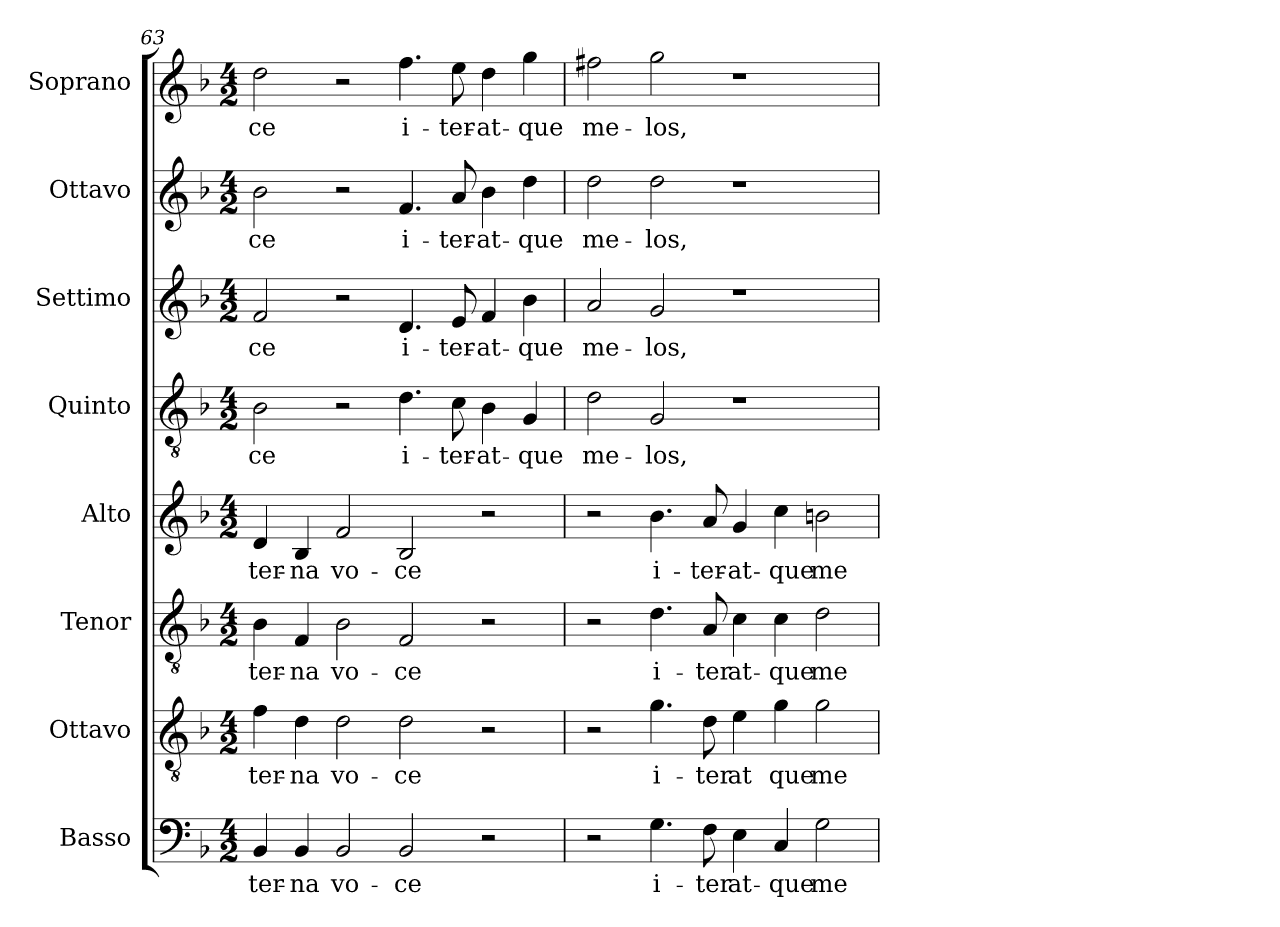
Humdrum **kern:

**kern	**text	**kern	**text	**kern	**text	**kern	**text	**kern	**text	**kern	**text	**kern	**text	**kern	**text
*part8	*part8	*part7	*part7	*part6	*part6	*part5	*part5	*part4	*part4	*part3	*part3	*part2	*part2	*part1	*part1
*staff8	*staff8	*staff7	*staff7	*staff6	*staff6	*staff5	*staff5	*staff4	*staff4	*staff3	*staff3	*staff2	*staff2	*staff1	*staff1
*I"Basso	*	*I"Ottavo	*	*I"Tenor	*	*I"Alto	*	*I"Quinto	*	*I"Settimo	*	*I"Ottavo	*	*I"Soprano	*
*I'B.	*	*I'Ot.	*	*I'T.	*	*I'A.	*	*I'Q.	*	*I'St.	*	*	*	*I'S.	*
!!LO:LB:g=z
*clefF4	*	*clefGv2	*	*clefGv2	*	*clefG2	*	*clefGv2	*	*clefG2	*	*clefG2	*	*clefG2	*
*	*	*ITrd7c12	*	*ITrd7c12	*	*	*	*ITrd7c12	*	*	*	*	*	*	*
*k[b-]	*	*k[b-]	*	*k[b-]	*	*k[b-]	*	*k[b-]	*	*k[b-]	*	*k[b-]	*	*k[b-]	*
*F:	*	*F:	*	*F:	*	*F:	*	*F:	*	*F:	*	*F:	*	*F:	*
*M4/2	*	*M4/2	*	*M4/2	*	*M4/2	*	*M4/2	*	*M4/2	*	*M4/2	*	*M4/2	*
=63	=63	=63	=63	=63	=63	=63	=63	=63	=63	=63	=63	=63	=63	=63	=63
!	!LO:LY:b:color=#000000	!	!	!	!	!	!	!	!	!	!	!	!	!	!
!	!	!	!LO:LY:b:color=#000000	!	!	!	!	!	!	!	!	!	!	!	!
!	!	!	!	!	!LO:LY:b:color=#000000	!	!	!	!	!	!	!	!	!	!
!	!	!	!	!	!	!	!LO:LY:b:color=#000000	!	!	!	!	!	!	!	!
!	!	!	!	!	!	!	!	!	!LO:LY:b:color=#000000	!	!	!	!	!	!
!	!	!	!	!	!	!	!	!	!	!	!LO:LY:b:color=#000000	!	!	!	!
!	!	!	!	!	!	!	!	!	!	!	!	!	!LO:LY:b:color=#000000	!	!
!	!	!	!	!	!	!	!	!	!	!	!	!	!	!	!LO:LY:b:color=#000000
4BB-i/	-ter-	4Fi\	-ter-	4BB-i\	-ter-	4di/	-ter-	2BB-i\	-ce	2fi/	-ce	2b-i\	-ce	2ddi\	-ce
!	!LO:LY:b:color=#000000	!	!	!	!	!	!	!	!	!	!	!	!	!	!
!	!	!	!LO:LY:b:color=#000000	!	!	!	!	!	!	!	!	!	!	!	!
!	!	!	!	!	!LO:LY:b:color=#000000	!	!	!	!	!	!	!	!	!	!
!	!	!	!	!	!	!	!LO:LY:b:color=#000000	!	!	!	!	!	!	!	!
4BB-i/	-na	4Di\	-na	4FFi/	-na	4B-i/	-na	.	.	.	.	.	.	.	.
!	!LO:LY:b:color=#000000	!	!	!	!	!	!	!	!	!	!	!	!	!	!
!	!	!	!LO:LY:b:color=#000000	!	!	!	!	!	!	!	!	!	!	!	!
!	!	!	!	!	!LO:LY:b:color=#000000	!	!	!	!	!	!	!	!	!	!
!	!	!	!	!	!	!	!LO:LY:b:color=#000000	!	!	!	!	!	!	!	!
2BB-i/	vo-	2Di\	vo-	2BB-i\	vo-	2fi/	vo-	2r	.	2r	.	2r	.	2r	.
!	!LO:LY:b:color=#000000	!	!	!	!	!	!	!	!	!	!	!	!	!	!
!	!	!	!LO:LY:b:color=#000000	!	!	!	!	!	!	!	!	!	!	!	!
!	!	!	!	!	!LO:LY:b:color=#000000	!	!	!	!	!	!	!	!	!	!
!	!	!	!	!	!	!	!LO:LY:b:color=#000000	!	!	!	!	!	!	!	!
!	!	!	!	!	!	!	!	!	!LO:LY:b:color=#000000	!	!	!	!	!	!
!	!	!	!	!	!	!	!	!	!	!	!LO:LY:b:color=#000000	!	!	!	!
!	!	!	!	!	!	!	!	!	!	!	!	!	!LO:LY:b:color=#000000	!	!
!	!	!	!	!	!	!	!	!	!	!	!	!	!	!	!LO:LY:b:color=#000000
2BB-i/	-ce	2Di\	-ce	2FFi/	-ce	2B-i/	-ce	4.Di\	i-	4.di/	i-	4.fi/	i-	4.ffi\	i-
!	!	!	!	!	!	!	!	!	!LO:LY:b:color=#000000	!	!	!	!	!	!
!	!	!	!	!	!	!	!	!	!	!	!LO:LY:b:color=#000000	!	!	!	!
!	!	!	!	!	!	!	!	!	!	!	!	!	!LO:LY:b:color=#000000	!	!
!	!	!	!	!	!	!	!	!	!	!	!	!	!	!	!LO:LY:b:color=#000000
.	.	.	.	.	.	.	.	8Ci\	-ter-	8ei/	-ter-	8ai/	-ter-	8eei\	-ter-
!	!	!	!	!	!	!	!	!	!LO:LY:b:color=#000000	!	!	!	!	!	!
!	!	!	!	!	!	!	!	!	!	!	!LO:LY:b:color=#000000	!	!	!	!
!	!	!	!	!	!	!	!	!	!	!	!	!	!LO:LY:b:color=#000000	!	!
!	!	!	!	!	!	!	!	!	!	!	!	!	!	!	!LO:LY:b:color=#000000
2r	.	2r	.	2r	.	2r	.	4BB-i\	-at-	4fi/	-at-	4b-i\	-at-	4ddi\	-at-
!	!	!	!	!	!	!	!	!	!LO:LY:b:color=#000000	!	!	!	!	!	!
!	!	!	!	!	!	!	!	!	!	!	!LO:LY:b:color=#000000	!	!	!	!
!	!	!	!	!	!	!	!	!	!	!	!	!	!LO:LY:b:color=#000000	!	!
!	!	!	!	!	!	!	!	!	!	!	!	!	!	!	!LO:LY:b:color=#000000
.	.	.	.	.	.	.	.	4GGi/	-que	4b-i\	-que	4ddi\	-que	4ggi\	-que
=64	=64	=64	=64	=64	=64	=64	=64	=64	=64	=64	=64	=64	=64	=64	=64
!	!	!	!	!	!	!	!	!	!LO:LY:b:color=#000000	!	!	!	!	!	!
!	!	!	!	!	!	!	!	!	!	!	!LO:LY:b:color=#000000	!	!	!	!
!	!	!	!	!	!	!	!	!	!	!	!	!	!LO:LY:b:color=#000000	!	!
!	!	!	!	!	!	!	!	!	!	!	!	!	!	!	!LO:LY:b:color=#000000
2r	.	2r	.	2r	.	2r	.	2Di\	me-	2ai/	me-	2ddi\	me-	2ff#Xi\	me-
!	!LO:LY:b:color=#000000	!	!	!	!	!	!	!	!	!	!	!	!	!	!
!	!	!	!LO:LY:b:color=#000000	!	!	!	!	!	!	!	!	!	!	!	!
!	!	!	!	!	!LO:LY:b:color=#000000	!	!	!	!	!	!	!	!	!	!
!	!	!	!	!	!	!	!LO:LY:b:color=#000000	!	!	!	!	!	!	!	!
!	!	!	!	!	!	!	!	!	!LO:LY:b:color=#000000	!	!	!	!	!	!
!	!	!	!	!	!	!	!	!	!	!	!LO:LY:b:color=#000000	!	!	!	!
!	!	!	!	!	!	!	!	!	!	!	!	!	!LO:LY:b:color=#000000	!	!
!	!	!	!	!	!	!	!	!	!	!	!	!	!	!	!LO:LY:b:color=#000000
4.Gi\	i-	4.Gi\	i-	4.Di\	i-	4.b-i\	i-	2GGi/	-los,	2gi/	-los,	2ddi\	-los,	2ggi\	-los,
!	!LO:LY:b:color=#000000	!	!	!	!	!	!	!	!	!	!	!	!	!	!
!	!	!	!LO:LY:b:color=#000000	!	!	!	!	!	!	!	!	!	!	!	!
!	!	!	!	!	!LO:LY:b:color=#000000	!	!	!	!	!	!	!	!	!	!
!	!	!	!	!	!	!	!LO:LY:b:color=#000000	!	!	!	!	!	!	!	!
8Fi\	-ter	8Di\	-ter	8AAi/	-ter	8ai/	-ter-	.	.	.	.	.	.	.	.
!	!LO:LY:b:color=#000000	!	!	!	!	!	!	!	!	!	!	!	!	!	!
!	!	!	!LO:LY:b:color=#000000	!	!	!	!	!	!	!	!	!	!	!	!
!	!	!	!	!	!LO:LY:b:color=#000000	!	!	!	!	!	!	!	!	!	!
!	!	!	!	!	!	!	!LO:LY:b:color=#000000	!	!	!	!	!	!	!	!
4Ei\	at-	4Ei\	at	4Ci\	at-	4gi/	-at-	1r	.	1r	.	1r	.	1r	.
!	!LO:LY:b:color=#000000	!	!	!	!	!	!	!	!	!	!	!	!	!	!
!	!	!	!LO:LY:b:color=#000000	!	!	!	!	!	!	!	!	!	!	!	!
!	!	!	!	!	!LO:LY:b:color=#000000	!	!	!	!	!	!	!	!	!	!
!	!	!	!	!	!	!	!LO:LY:b:color=#000000	!	!	!	!	!	!	!	!
4Ci/	-que	4Gi\	que	4Ci\	-que	4cci\	-que	.	.	.	.	.	.	.	.
!	!LO:LY:b:color=#000000	!	!	!	!	!	!	!	!	!	!	!	!	!	!
!	!	!	!LO:LY:b:color=#000000	!	!	!	!	!	!	!	!	!	!	!	!
!	!	!	!	!	!LO:LY:b:color=#000000	!	!	!	!	!	!	!	!	!	!
!	!	!	!	!	!	!	!LO:LY:b:color=#000000	!	!	!	!	!	!	!	!
2Gi\	me-	2Gi\	me-	2Di\	me-	2bni\	me-	.	.	.	.	.	.	.	.
=	=	=	=	=	=	=	=	=	=	=	=	=	=	=	=
*-	*-	*-	*-	*-	*-	*-	*-	*-	*-	*-	*-	*-	*-	*-	*-
